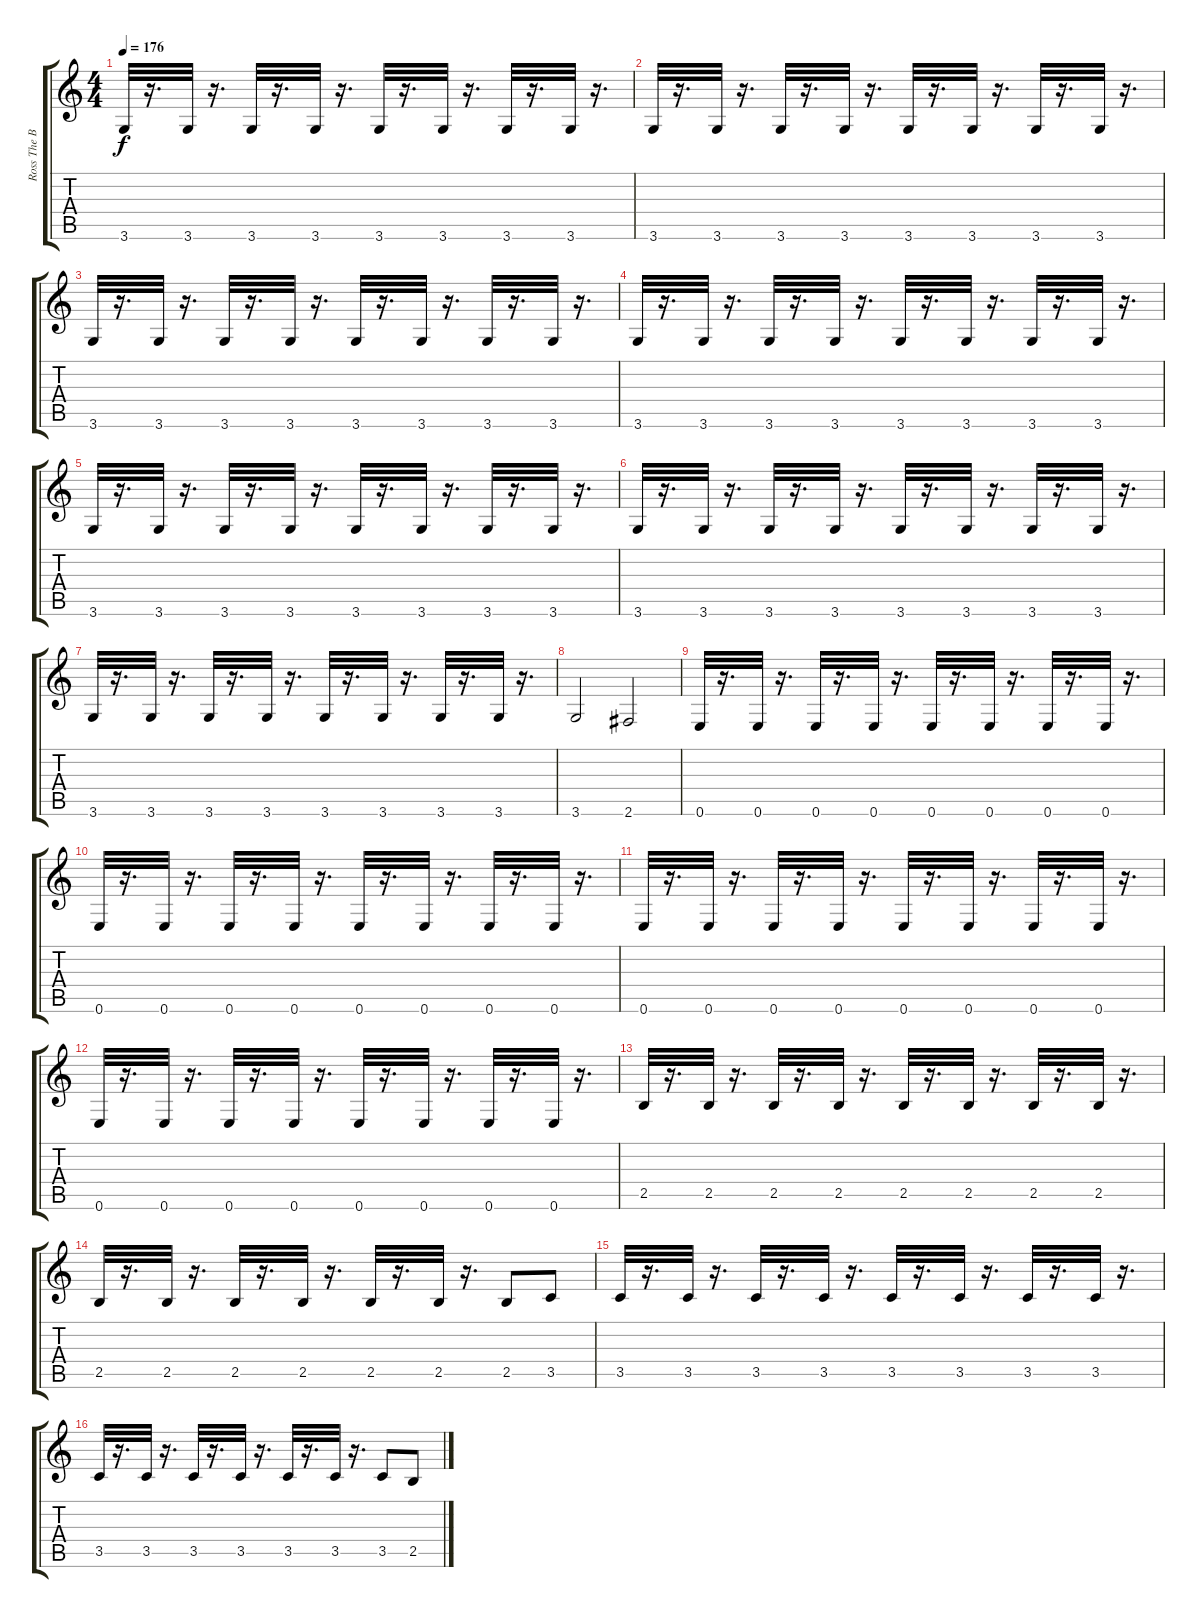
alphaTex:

\track ("Ross The Boss-Rhithm" "Ross The B") {instrument distortionguitar}
\staff {score tabs}
\tuning (E4 B3 G3 D3 A2 E2) {hide}
\ts (4 4)
\tempo 176
\clef g2
\ks c
3.6.32{dy f} r.16{d} 3.6.32 r.16{d} 3.6.32 r.16{d} 3.6.32 r.16{d} 3.6.32 r.16{d} 3.6.32 r.16{d} 3.6.32 r.16{d} 3.6.32 r.16{d} |
3.6.32 r.16{d} 3.6.32 r.16{d} 3.6.32 r.16{d} 3.6.32 r.16{d} 3.6.32 r.16{d} 3.6.32 r.16{d} 3.6.32 r.16{d} 3.6.32 r.16{d} |
3.6.32 r.16{d} 3.6.32 r.16{d} 3.6.32 r.16{d} 3.6.32 r.16{d} 3.6.32 r.16{d} 3.6.32 r.16{d} 3.6.32 r.16{d} 3.6.32 r.16{d} |
3.6.32 r.16{d} 3.6.32 r.16{d} 3.6.32 r.16{d} 3.6.32 r.16{d} 3.6.32 r.16{d} 3.6.32 r.16{d} 3.6.32 r.16{d} 3.6.32 r.16{d} |
3.6.32 r.16{d} 3.6.32 r.16{d} 3.6.32 r.16{d} 3.6.32 r.16{d} 3.6.32 r.16{d} 3.6.32 r.16{d} 3.6.32 r.16{d} 3.6.32 r.16{d} |
3.6.32 r.16{d} 3.6.32 r.16{d} 3.6.32 r.16{d} 3.6.32 r.16{d} 3.6.32 r.16{d} 3.6.32 r.16{d} 3.6.32 r.16{d} 3.6.32 r.16{d} |
3.6.32 r.16{d} 3.6.32 r.16{d} 3.6.32 r.16{d} 3.6.32 r.16{d} 3.6.32 r.16{d} 3.6.32 r.16{d} 3.6.32 r.16{d} 3.6.32 r.16{d} |
3.6.2 2.6.2 |
0.6.32 r.16{d} 0.6.32 r.16{d} 0.6.32 r.16{d} 0.6.32 r.16{d} 0.6.32 r.16{d} 0.6.32 r.16{d} 0.6.32 r.16{d} 0.6.32 r.16{d} |
0.6.32 r.16{d} 0.6.32 r.16{d} 0.6.32 r.16{d} 0.6.32 r.16{d} 0.6.32 r.16{d} 0.6.32 r.16{d} 0.6.32 r.16{d} 0.6.32 r.16{d} |
0.6.32 r.16{d} 0.6.32 r.16{d} 0.6.32 r.16{d} 0.6.32 r.16{d} 0.6.32 r.16{d} 0.6.32 r.16{d} 0.6.32 r.16{d} 0.6.32 r.16{d} |
0.6.32 r.16{d} 0.6.32 r.16{d} 0.6.32 r.16{d} 0.6.32 r.16{d} 0.6.32 r.16{d} 0.6.32 r.16{d} 0.6.32 r.16{d} 0.6.32 r.16{d} |
2.5.32 r.16{d} 2.5.32 r.16{d} 2.5.32 r.16{d} 2.5.32 r.16{d} 2.5.32 r.16{d} 2.5.32 r.16{d} 2.5.32 r.16{d} 2.5.32 r.16{d} |
2.5.32 r.16{d} 2.5.32 r.16{d} 2.5.32 r.16{d} 2.5.32 r.16{d} 2.5.32 r.16{d} 2.5.32 r.16{d} 2.5.8 3.5.8 |
3.5.32 r.16{d} 3.5.32 r.16{d} 3.5.32 r.16{d} 3.5.32 r.16{d} 3.5.32 r.16{d} 3.5.32 r.16{d} 3.5.32 r.16{d} 3.5.32 r.16{d} |
3.5.32 r.16{d} 3.5.32 r.16{d} 3.5.32 r.16{d} 3.5.32 r.16{d} 3.5.32 r.16{d} 3.5.32 r.16{d} 3.5.8 2.5.8
